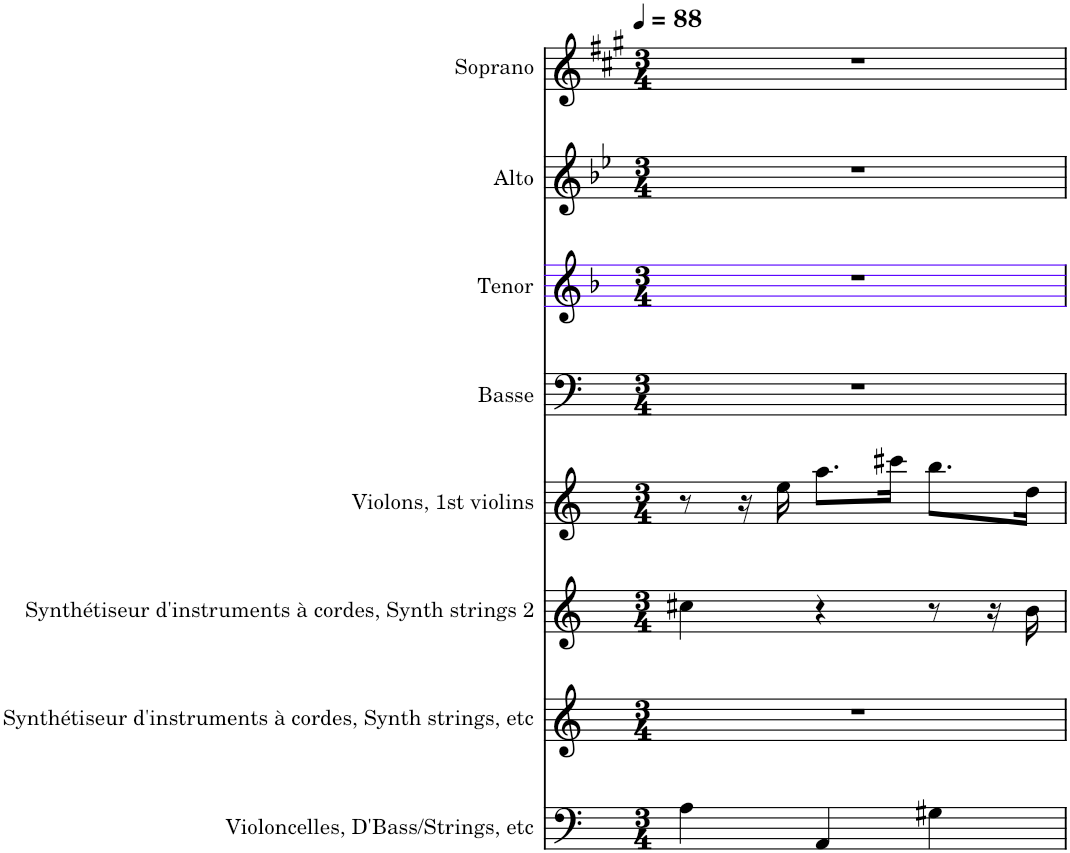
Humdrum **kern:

**kern	**kern	**kern	**kern	**kern	**kern	**kern	**kern
*part8	*part7	*part6	*part5	*part4	*part3	*part2	*part1
*staff8	*staff7	*staff6	*staff5	*staff4	*staff3	*staff2	*staff1
*I"Violoncelles, D'Bass/Strings, etc	*I"Synthétiseur d'instruments à cordes, Synth strings, etc	*I"Synthétiseur d'instruments à cordes, Synth strings 2	*I"Violons, 1st violins	*I"Basse	*I"Tenor	*I"Alto	*I"Soprano
*I'Vlcs	*I'Synth.	*I'Synth.	*I'Vlns.	*I'B.	*I'T.	*I'A.	*I'S.
*	*	*	*	*	*stria5	*	*
*clefF4	*clefG2	*clefG2	*clefG2	*clefF4	*clefG2	*clefG2	*clefG2
*k[]	*k[]	*k[]	*k[]	*k[]	*k[b-]	*k[b-e-]	*k[f#c#g#]
*M3/4	*M3/4	*M3/4	*M3/4	*M3/4	*M3/4	*M3/4	*M3/4
*MM88	*MM88	*MM88	*MM88	*MM88	*MM88	*MM88	*MM88
=1	=1	=1	=1	=1	=1	=1	=1
4A\	2.r	4cc#X\	8r	2.r	2.r	2.r	2.r
.	.	.	16r	.	.	.	.
.	.	.	16ee\	.	.	.	.
4AA/	.	4r	8.aa\L	.	.	.	.
.	.	.	16ccc#X\Jk	.	.	.	.
4G#X\	.	8r	8.bb\L	.	.	.	.
.	.	16r	.	.	.	.	.
.	.	16b\	16dd\Jk	.	.	.	.
=	=	=	=	=	=	=	=
*-	*-	*-	*-	*-	*-	*-	*-
